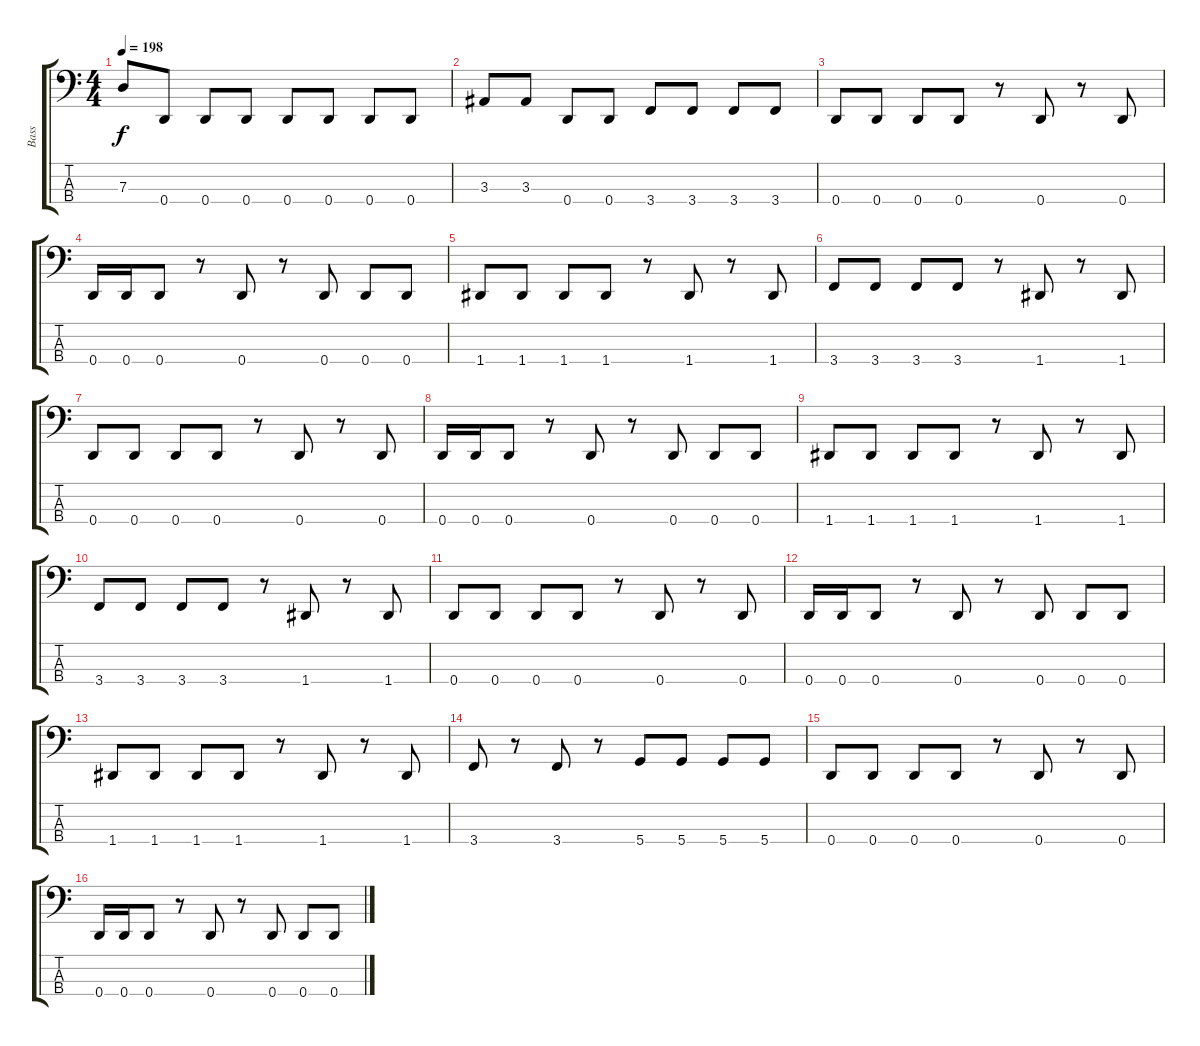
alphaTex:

\track ("Bass" "Bass") {instrument electricbasspick}
\staff {score tabs}
\tuning (F2 C2 G1 D1) {hide}
\ts (4 4)
\tempo 198
\clef f4
\ks c
7.3.8{dy f} 0.4.8 0.4.8 0.4.8 0.4.8 0.4.8 0.4.8 0.4.8 |
3.3.8 3.3.8 0.4.8 0.4.8 3.4.8 3.4.8 3.4.8 3.4.8 |
0.4.8 0.4.8 0.4.8 0.4.8 r.8 0.4.8 r.8 0.4.8 |
0.4.16 0.4.16 0.4.8 r.8 0.4.8 r.8 0.4.8 0.4.8 0.4.8 |
1.4.8 1.4.8 1.4.8 1.4.8 r.8 1.4.8 r.8 1.4.8 |
3.4.8 3.4.8 3.4.8 3.4.8 r.8 1.4.8 r.8 1.4.8 |
0.4.8 0.4.8 0.4.8 0.4.8 r.8 0.4.8 r.8 0.4.8 |
0.4.16 0.4.16 0.4.8 r.8 0.4.8 r.8 0.4.8 0.4.8 0.4.8 |
1.4.8 1.4.8 1.4.8 1.4.8 r.8 1.4.8 r.8 1.4.8 |
3.4.8 3.4.8 3.4.8 3.4.8 r.8 1.4.8 r.8 1.4.8 |
0.4.8 0.4.8 0.4.8 0.4.8 r.8 0.4.8 r.8 0.4.8 |
0.4.16 0.4.16 0.4.8 r.8 0.4.8 r.8 0.4.8 0.4.8 0.4.8 |
1.4.8 1.4.8 1.4.8 1.4.8 r.8 1.4.8 r.8 1.4.8 |
3.4.8 r.8 3.4.8 r.8 5.4.8 5.4.8 5.4.8 5.4.8 |
0.4.8 0.4.8 0.4.8 0.4.8 r.8 0.4.8 r.8 0.4.8 |
0.4.16 0.4.16 0.4.8 r.8 0.4.8 r.8 0.4.8 0.4.8 0.4.8
